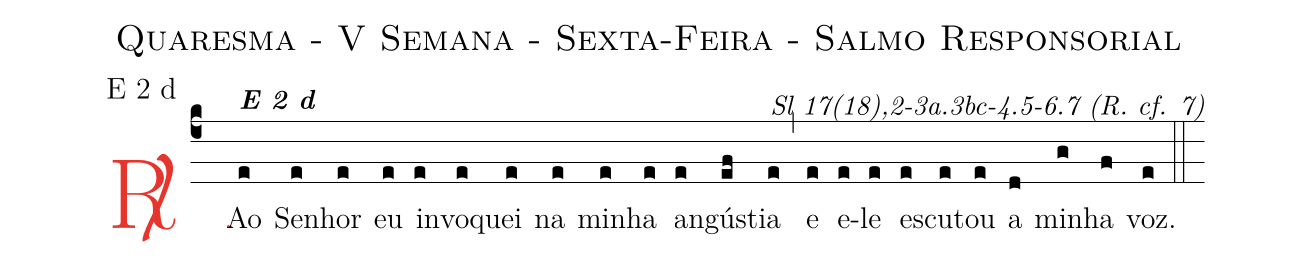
name: Quaresma - V Semana - Sexta-Feira - Salmo Responsorial;
mode: E 2 d;
commentary: Sl 17(18),2-3a.3bc-4.5-6.7 (R. cf. 7);
%%
(c4)

<c><sp>R/</sp>.</c>() Ao<alt>\textbf{E 2 d}</alt>(e) Se(e)nhor(e) eu(e) in(e)vo(e)quei(e) na(e) mi(e)nha(e) an(e)gús(ef)tia(e) (,) e(e) e(e)le(e) es(e)cu(e)tou(e) a(d) mi(g)nha(f) voz.(e)

(::)
